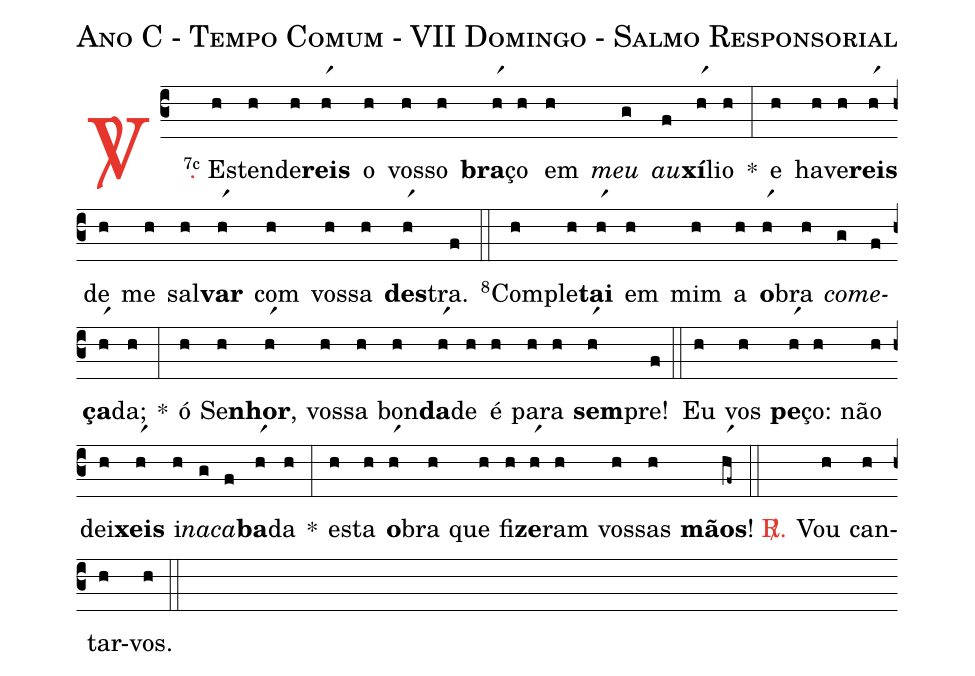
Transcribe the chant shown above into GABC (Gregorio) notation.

name: Ano C - Tempo Comum - VII Domingo - Salmo Responsorial;
%%
(c3)

<c><sp>V/</sp>.</c>() <v>\VSup{7c}</v> Es(h)ten(h)de(h)<b>reis</b>(hr1) o(h) vos(h)so(h) <b>bra</b>(hr1)ço(h) em(h) <i>meu</i>(g) <i>au</i>(f)<b>xí</b>(hr1)lio(h) *(:)
e(h) ha(h)ve(h)<b>reis</b>(hr1) de(h) me(h) sal(h)<b>var</b>(hr1) com(h) vos(h)sa(h) <b>des</b>(hr1)tra.(f)

(::)

<v>\VSup{8}</v>Com(h)ple(h)<b>tai</b>(hr1) em(h) mim(h) a(h) <b>o</b>(hr1)bra(h) <i>co</i>(g)<i>me</i>(f)<b>ça</b>(hr1)da;(h) *(:)
ó(h) Se(h)<b>nhor</b>,(hr1) vos(h)sa(h) bon(h)<b>da</b>(hr1)de(h) é(h) pa(h)ra(h) <b>sem</b>(hr1)pre!(f)

(::)

Eu(h) vos(h) <b>pe</b>(hr1)ço:(h) não(h) dei(h)<b>xeis</b>(hr1) i(h)<i>na</i>(g)<i>ca</i>(f)<b>ba</b>(hr1)da(h) *(:)
es(h)ta(h) <b>o</b>(hr1)bra(h) que(h) fi(h)<b>ze</b>(hr1)ram(h) vos(h)sas(h) <b>mãos</b>!(hr1f~)

(::)

<c><sp>R/</sp>.</c>() Vou(h) can(h)tar-(h)vos.(h)

(::)
